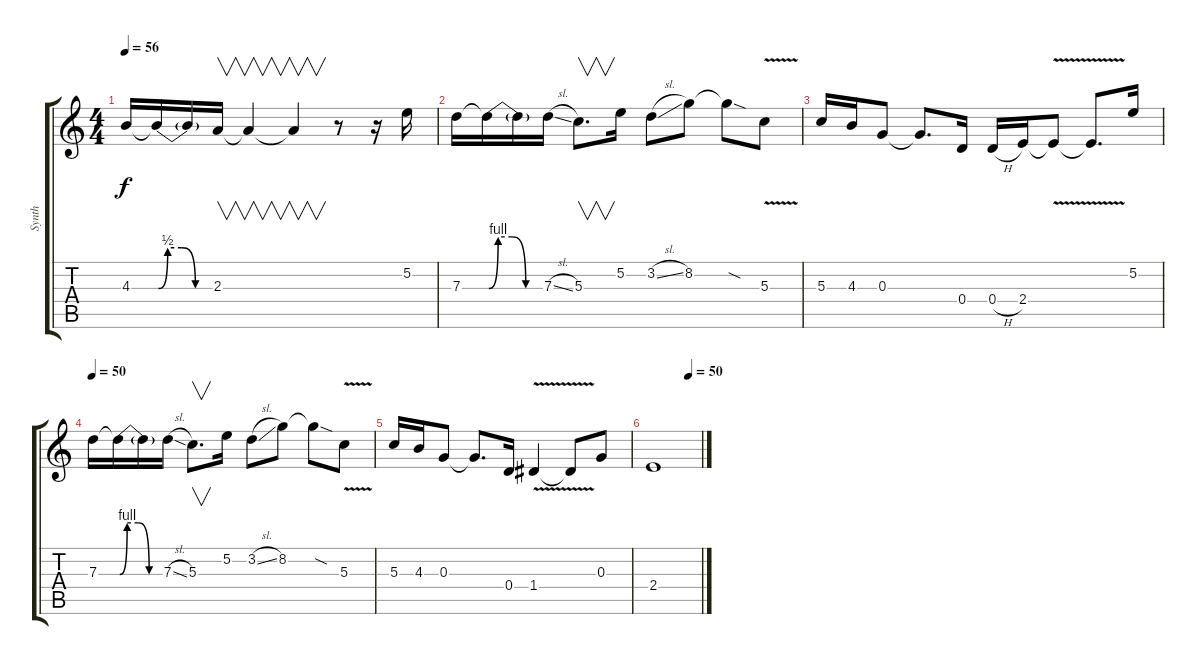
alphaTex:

\track ("Synth" "Synth") {instrument pad3polysynth}
\staff {score tabs}
\tuning (E5 B4 G4 D4 A3 E3) {hide}
\ts (4 4)
\tempo 56
\clef g2
\ks c
4.3.16{dy f} 4.3{be (custom 0 0 10 2 25 2 40 0 60 0) t}.16 4.3{t}.16 2.3.16{v} 2.3{t}.4{v} 2.3{t}.4{v} r.8 r.16 5.2.16 |
7.3.16 7.3{be (custom 0 0 10 4 25 4 40 0 60 0) t}.16 7.3{t}.16 7.3{sl}.16 5.3.8{v d} 5.2.16 3.2{sl}.8 8.2.8 8.2{sod t}.8 5.3{v}.8 |
5.3.16 4.3.16 0.3.8 0.3{t}.8{d} 0.4.16 0.4{h}.16 2.4.16 2.4{v t}.8 2.4{v t}.8{d} 5.2.16 |
\tempo 50
7.3.16 7.3{be (custom 0 0 10 4 25 4 40 0 60 0) t}.16 7.3{t}.16 7.3{sl}.16 5.3.8{v d} 5.2.16 3.2{sl}.8 8.2.8 8.2{sod t}.8 5.3{v}.8 |
5.3.16 4.3.16 0.3.8 0.3{t}.8{d} 0.4.16 1.4{v}.4 1.4{t}.8 0.3.8 |
\tempo (50 0.75)
2.4.1
